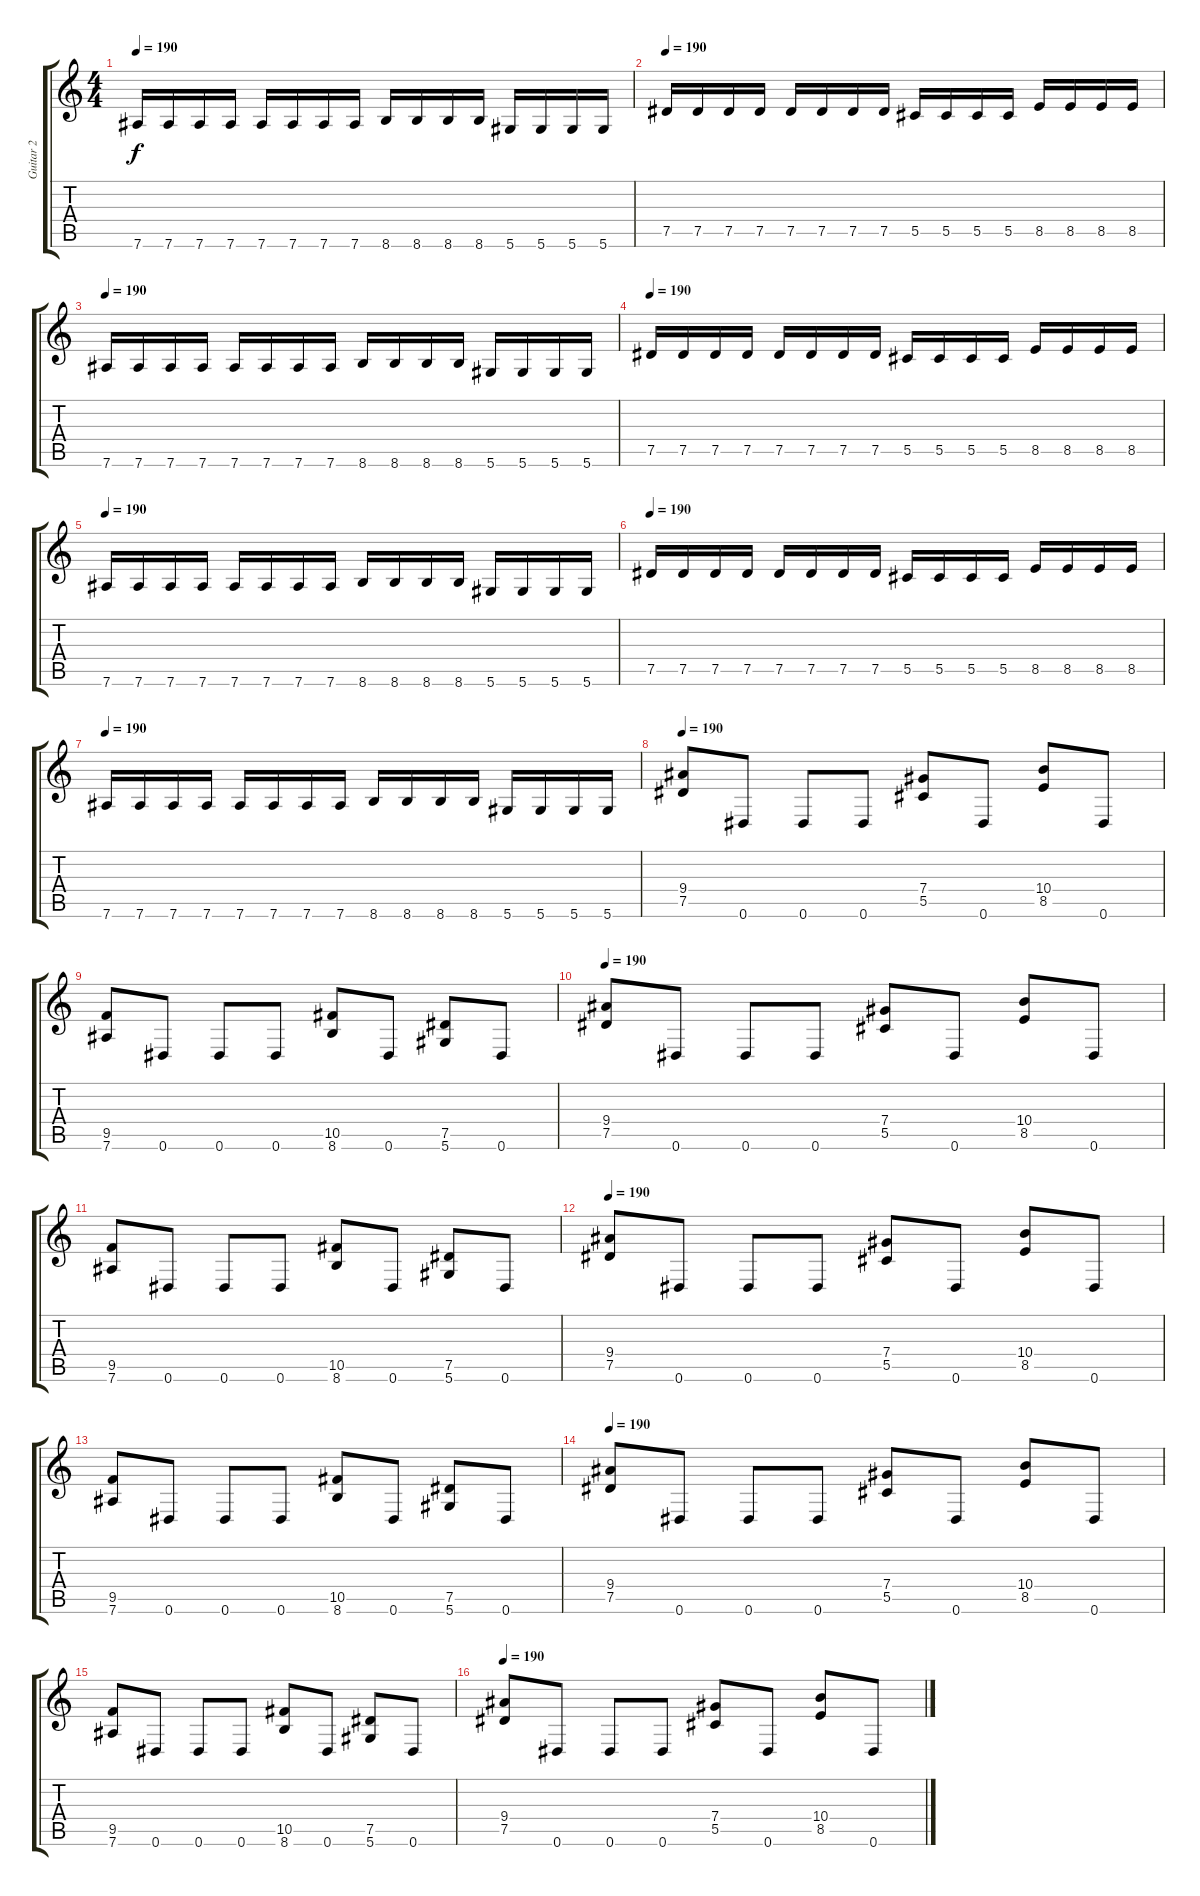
\track ("Guitar 2" "Guitar 2") {instrument distortionguitar}
\staff {score tabs}
\tuning (Eb4 Bb3 Gb3 Db3 Ab2 Eb2) {hide}
\ts (4 4)
\tempo 190
\clef g2
\ks c
7.6.16{dy f} 7.6.16 7.6.16 7.6.16 7.6.16 7.6.16 7.6.16 7.6.16 8.6.16 8.6.16 8.6.16 8.6.16 5.6.16 5.6.16 5.6.16 5.6.16 |
\tempo 190
7.5.16 7.5.16 7.5.16 7.5.16 7.5.16 7.5.16 7.5.16 7.5.16 5.5.16 5.5.16 5.5.16 5.5.16 8.5.16 8.5.16 8.5.16 8.5.16 |
\tempo 190
7.6.16 7.6.16 7.6.16 7.6.16 7.6.16 7.6.16 7.6.16 7.6.16 8.6.16 8.6.16 8.6.16 8.6.16 5.6.16 5.6.16 5.6.16 5.6.16 |
\tempo 190
7.5.16 7.5.16 7.5.16 7.5.16 7.5.16 7.5.16 7.5.16 7.5.16 5.5.16 5.5.16 5.5.16 5.5.16 8.5.16 8.5.16 8.5.16 8.5.16 |
\tempo 190
7.6.16 7.6.16 7.6.16 7.6.16 7.6.16 7.6.16 7.6.16 7.6.16 8.6.16 8.6.16 8.6.16 8.6.16 5.6.16 5.6.16 5.6.16 5.6.16 |
\tempo 190
7.5.16 7.5.16 7.5.16 7.5.16 7.5.16 7.5.16 7.5.16 7.5.16 5.5.16 5.5.16 5.5.16 5.5.16 8.5.16 8.5.16 8.5.16 8.5.16 |
\tempo 190
7.6.16 7.6.16 7.6.16 7.6.16 7.6.16 7.6.16 7.6.16 7.6.16 8.6.16 8.6.16 8.6.16 8.6.16 5.6.16 5.6.16 5.6.16 5.6.16 |
\tempo 190
(9.4 7.5).8 0.6.8 0.6.8 0.6.8 (7.4 5.5).8 0.6.8 (10.4 8.5).8 0.6.8 |
(9.5 7.6).8 0.6.8 0.6.8 0.6.8 (10.5 8.6).8 0.6.8 (7.5 5.6).8 0.6.8 |
\tempo 190
(9.4 7.5).8 0.6.8 0.6.8 0.6.8 (7.4 5.5).8 0.6.8 (10.4 8.5).8 0.6.8 |
(9.5 7.6).8 0.6.8 0.6.8 0.6.8 (10.5 8.6).8 0.6.8 (7.5 5.6).8 0.6.8 |
\tempo 190
(9.4 7.5).8 0.6.8 0.6.8 0.6.8 (7.4 5.5).8 0.6.8 (10.4 8.5).8 0.6.8 |
(9.5 7.6).8 0.6.8 0.6.8 0.6.8 (10.5 8.6).8 0.6.8 (7.5 5.6).8 0.6.8 |
\tempo 190
(9.4 7.5).8 0.6.8 0.6.8 0.6.8 (7.4 5.5).8 0.6.8 (10.4 8.5).8 0.6.8 |
(9.5 7.6).8 0.6.8 0.6.8 0.6.8 (10.5 8.6).8 0.6.8 (7.5 5.6).8 0.6.8 |
\tempo 190
(9.4 7.5).8 0.6.8 0.6.8 0.6.8 (7.4 5.5).8 0.6.8 (10.4 8.5).8 0.6.8
